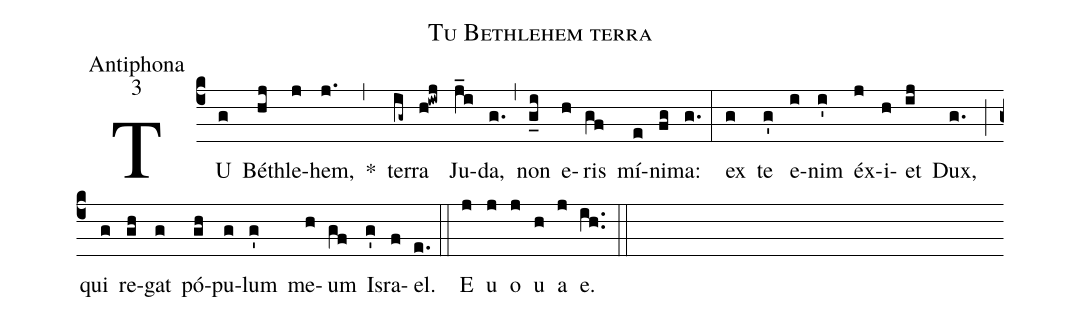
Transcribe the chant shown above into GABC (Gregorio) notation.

name:Tu Bethlehem terra;
office-part:Antiphona;
mode:3;
%%
(c4) TU(g) Béth(hj)le(j)hem,(j.) *(,) ter(ig~)ra(h!iwj) Ju(j_i)da,(g.) (,) non(g_i) e(h)ris(gf) mí(e)ni(fg)ma:(g.) (:) ex(g) te(g') e(i)nim(i') éx(j)i(h)et(ij) Dux,(g.) (;) qui(g) re(gh)gat(g) pó(gh)pu(g)lum(g') me(h)um(gf) Is(g')ra(f)el.(e.) (::) <eu>E(j) u(j) o(j) u(h) a(j) e.</eu>(ih..) (::)
